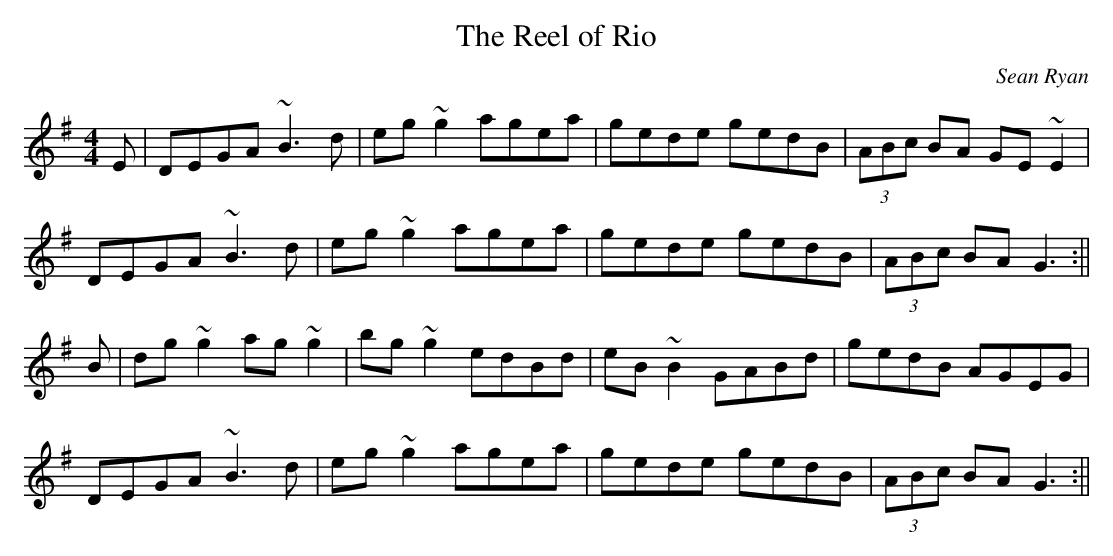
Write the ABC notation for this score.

X:1
T:Reel of Rio, The
C:Sean Ryan
M:4/4
L:1/8
K:G
E | DEGA ~B3 d | eg~g2 agea | gede gedB | (3ABc BA GE~E2 |
DEGA ~B3 d | eg~g2 agea | gede gedB | (3ABc BA G3 :||
B | dg ~g2 ag~g2 | bg~g2 edBd | eB~B2 GABd | gedB AGEG |
DEGA ~B3 d | eg~g2 agea | gede gedB | (3ABc BA G3 :||
